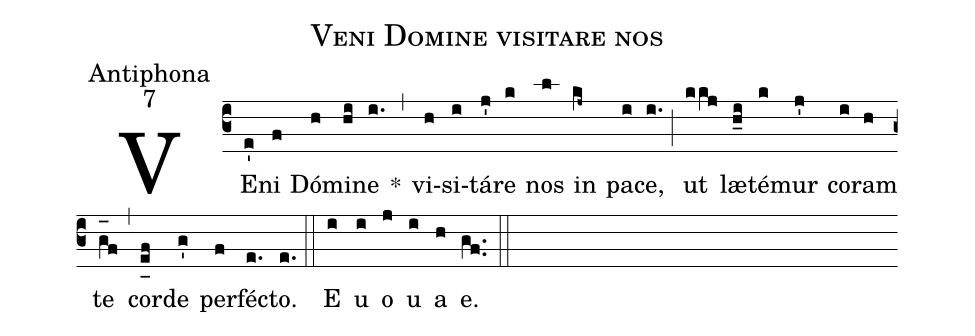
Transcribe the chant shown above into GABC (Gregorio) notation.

name:Veni Domine visitare nos;
office-part:Antiphona;
mode:7;
%%
(c3) VE(e')ni(f) Dó(h)mi(hi)ne(i.) *(,) vi(h)si(i)tá(j')re(k) nos(l) in(kj~) pa(i)ce,(i.) (;) ut(kkj) læ(h_i)té(k)mur(j') co(i)ram(h) te(g_[oh:h]f) (,) cor(e_[uh:l]f)de(g') per(f)fé(e.)cto.(e.) (::) <eu> E(i) u(i) o(j) u(i) a(h) e.</eu>(gf..) (::)
